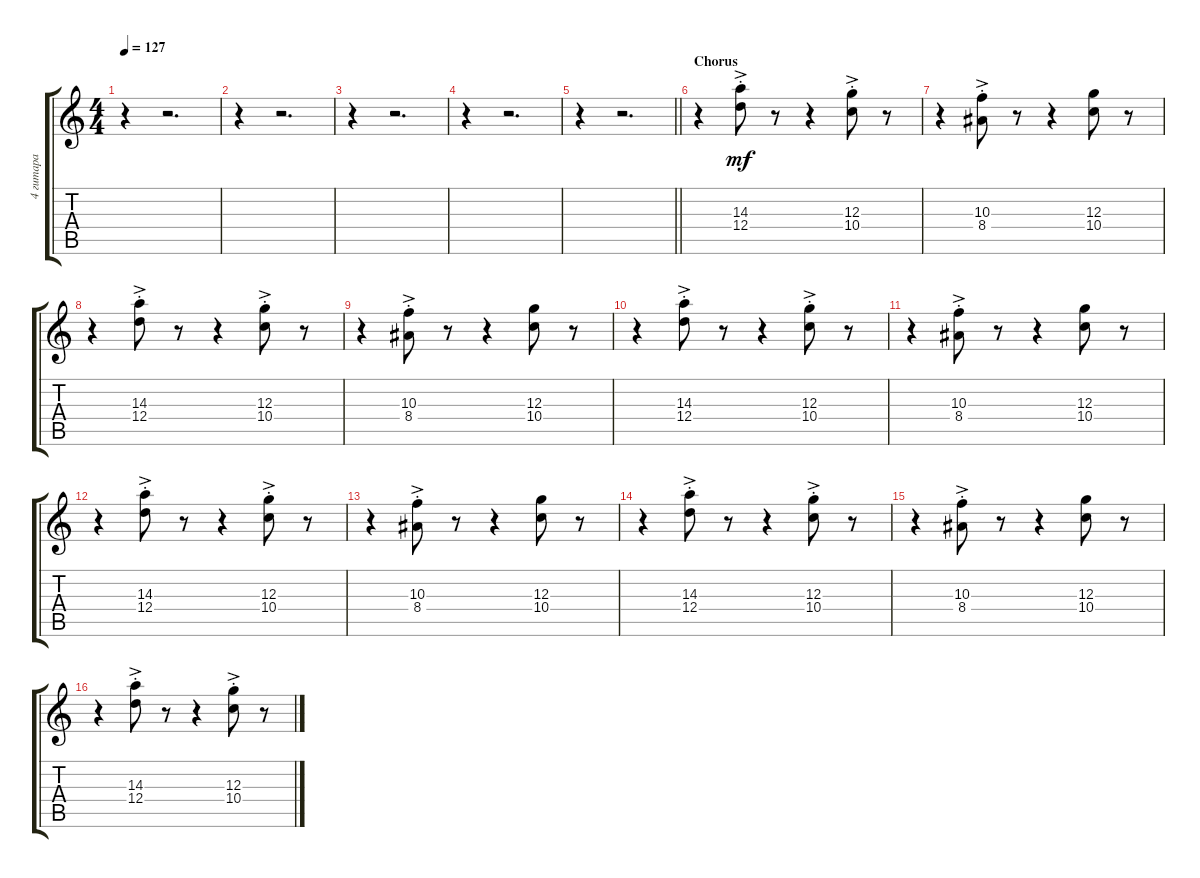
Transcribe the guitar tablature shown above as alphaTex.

\track ("4 гитара" "4 гитара") {instrument acousticguitarsteel}
\staff {score tabs}
\tuning (E4 B3 G3 D3 A2 E2) {hide}
\ts (4 4)
\tempo 127
\clef g2
\ks c
r.4{dy mf} r.2{d} |
r.4 r.2{d} |
r.4 r.2{d} |
r.4 r.2{d} |
\barLineRight lightlight
r.4 r.2{d} |
\section ("" "Chorus")
r.4 (14.3{ac st} 12.4).8 r.8 r.4 (12.3{ac st} 10.4).8 r.8 |
r.4 (10.3{ac st} 8.4).8 r.8 r.4 (12.3 10.4).8 r.8 |
r.4 (14.3{ac st} 12.4).8 r.8 r.4 (12.3{ac st} 10.4).8 r.8 |
r.4 (10.3{ac st} 8.4).8 r.8 r.4 (12.3 10.4).8 r.8 |
r.4 (14.3{ac st} 12.4).8 r.8 r.4 (12.3{ac st} 10.4).8 r.8 |
r.4 (10.3{ac st} 8.4).8 r.8 r.4 (12.3 10.4).8 r.8 |
r.4 (14.3{ac st} 12.4).8 r.8 r.4 (12.3{ac st} 10.4).8 r.8 |
r.4 (10.3{ac st} 8.4).8 r.8 r.4 (12.3 10.4).8 r.8 |
r.4 (14.3{ac st} 12.4).8 r.8 r.4 (12.3{ac st} 10.4).8 r.8 |
r.4 (10.3{ac st} 8.4).8 r.8 r.4 (12.3 10.4).8 r.8 |
r.4 (14.3{ac st} 12.4).8 r.8 r.4 (12.3{ac st} 10.4).8 r.8
